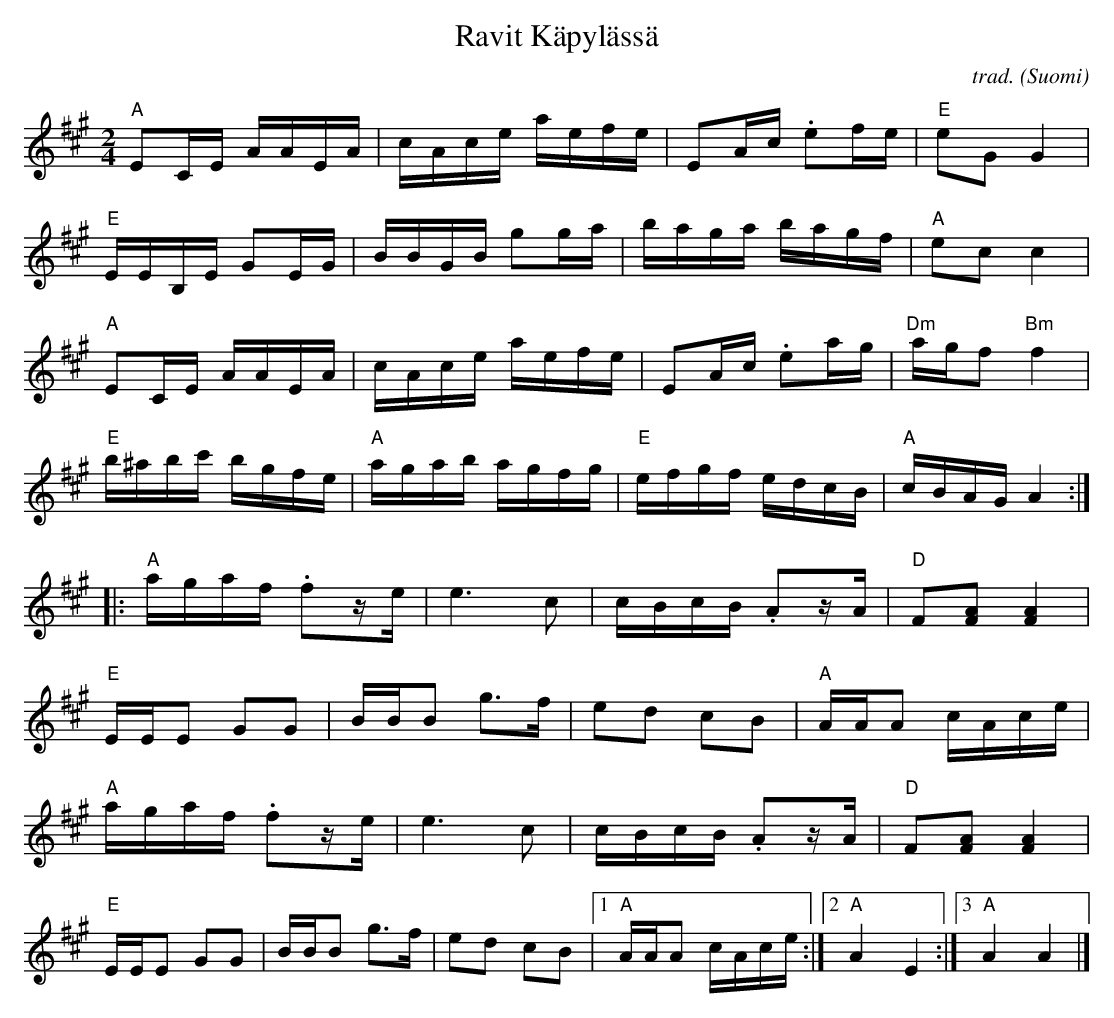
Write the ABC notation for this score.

X:1
T:Ravit Käpylässä
C:trad.
O:Suomi
M:2/4
L:1/16
K:A maj
"A" E2CE AAEA | cAce aefe | E2Ac .e2fe |"E" e2G2 G4 |
"E" EEB,E G2EG | BBGB g2ga | baga bagf |"A" e2c2 c4 |
"A" E2CE AAEA | cAce aefe | E2Ac .e2ag |"Dm" agf2 "Bm" f4 |
"E" b^abc' bgfe |"A" agab agfg |"E" efgf edcB |"A" cBAG A4 :|
|:"A" agaf .f2ze | e6 c2 | cBcB .A2zA |"D" F2[FA]2 [FA]4 |
"E" EEE2 G2G2 | BBB2 g3f | e2d2 c2B2 |"A" AAA2 cAce |
"A" agaf .f2ze | e6 c2 | cBcB .A2zA |"D" F2[FA]2 [FA]4 |
"E" EEE2 G2G2 | BBB2 g3f | e2d2 c2B2 |1 "A" AAA2 cAce :|2 "A" A4 E4 :|3 "A" A4 A4 |]
